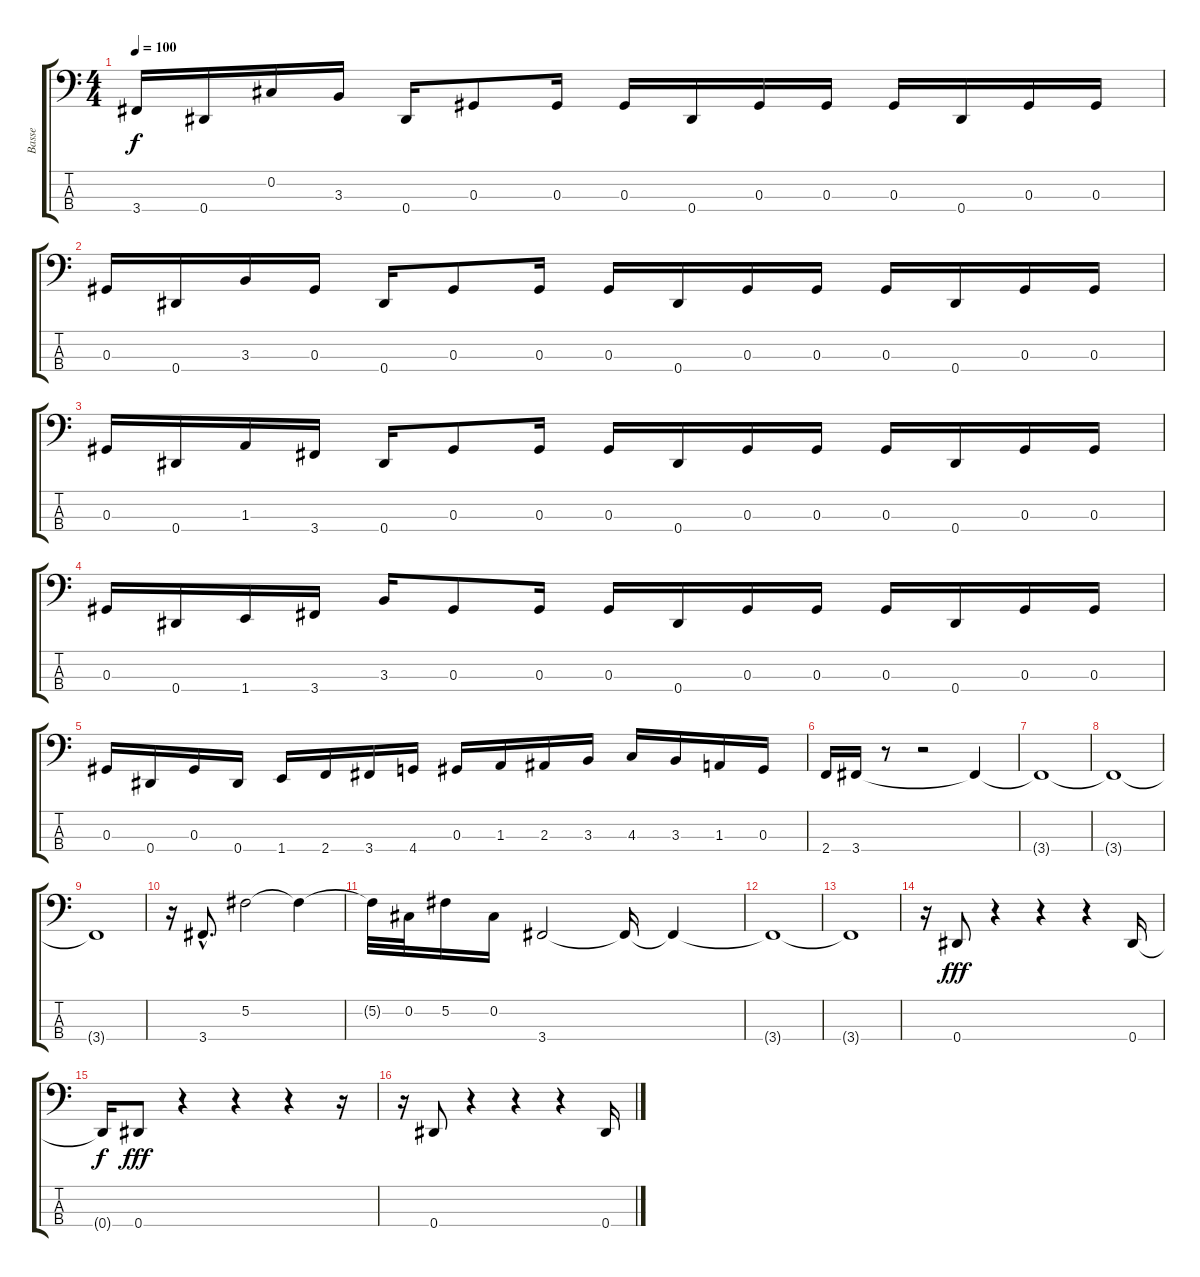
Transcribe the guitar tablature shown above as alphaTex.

\track ("Basse" "Basse") {instrument electricbassfinger}
\staff {score tabs}
\tuning (Gb2 Db2 Ab1 Eb1) {hide}
\ts (4 4)
\tempo 100
\clef f4
\ks c
3.4.16{dy f} 0.4.16 0.2.16 3.3.16 0.4.16 0.3.8 0.3.16 0.3.16 0.4.16 0.3.16 0.3.16 0.3.16 0.4.16 0.3.16 0.3.16 |
0.3.16 0.4.16 3.3.16 0.3.16 0.4.16 0.3.8 0.3.16 0.3.16 0.4.16 0.3.16 0.3.16 0.3.16 0.4.16 0.3.16 0.3.16 |
0.3.16 0.4.16 1.3.16 3.4.16 0.4.16 0.3.8 0.3.16 0.3.16 0.4.16 0.3.16 0.3.16 0.3.16 0.4.16 0.3.16 0.3.16 |
0.3.16 0.4.16 1.4.16 3.4.16 3.3.16 0.3.8 0.3.16 0.3.16 0.4.16 0.3.16 0.3.16 0.3.16 0.4.16 0.3.16 0.3.16 |
0.3.16 0.4.16 0.3.16 0.4.16 1.4.16 2.4.16 3.4.16 4.4.16 0.3.16 1.3.16 2.3.16 3.3.16 4.3.16 3.3.16 1.3.16 0.3.16 |
2.4.16 3.4.16 r.8 r.2 3.4{t}.4 |
3.4{t}.1 |
3.4{t}.1 |
3.4{t}.1 |
r.16 3.4{hac}.8{d} 5.2.2 5.2{t}.4 |
5.2{t}.32 0.2.32 5.2.16 0.2.16 3.4.2 3.4{t}.16 3.4{t}.4 |
3.4{t}.1 |
3.4{t}.1 |
r.16 0.4.8{dy fff} r.4 r.4 r.4 0.4.16 |
0.4{t}.16{dy f} 0.4.8{dy fff} r.4 r.4 r.4 r.16 |
r.16 0.4.8 r.4 r.4 r.4 0.4.16
